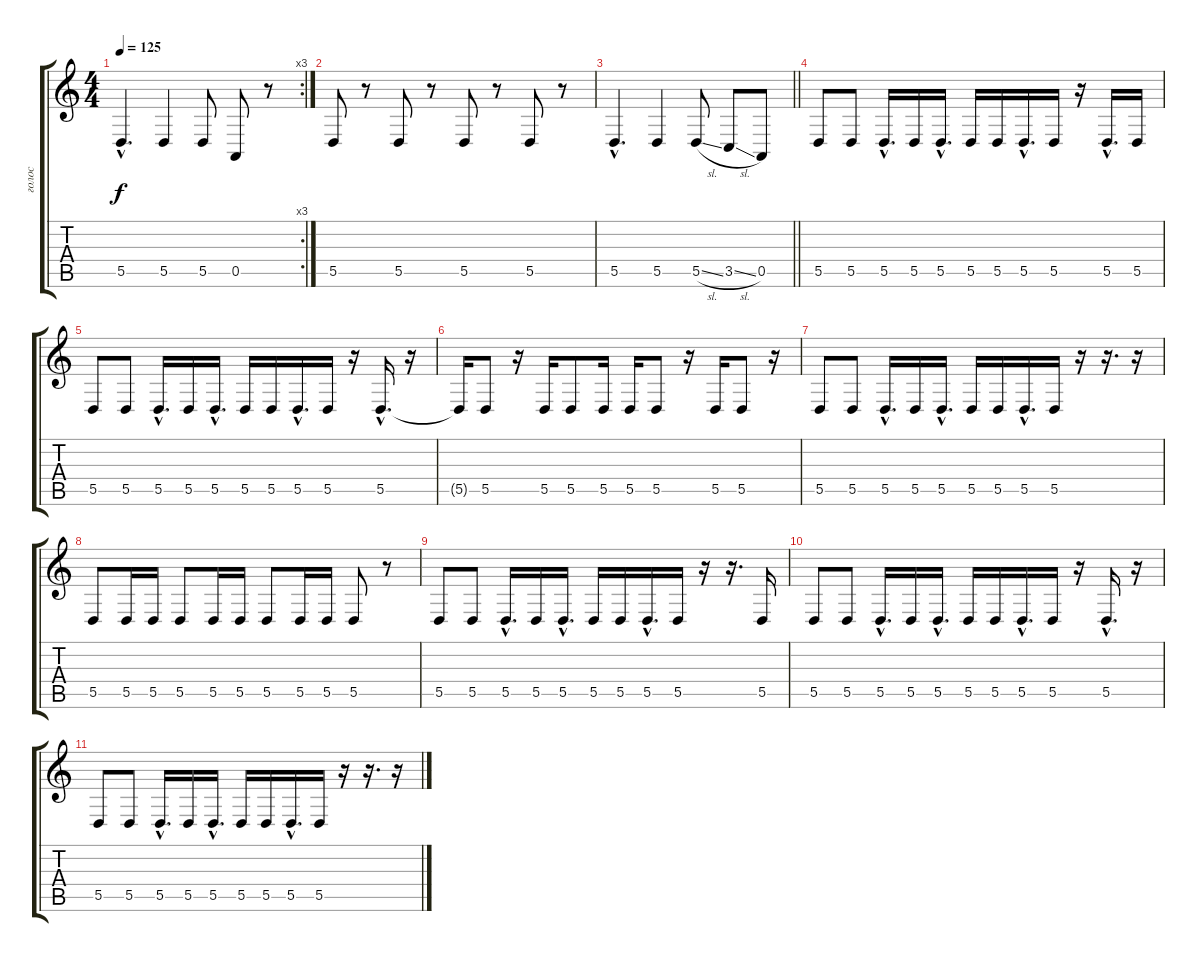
\track ("голос" "голос") {instrument tuba}
\staff {score tabs}
\tuning (E4 B3 G3 D3 A2 E2) {hide}
\rc 3
\ts (4 4)
\tempo 125
\clef g2
\ks c
5.5{hac}.4{d dy f} 5.5.4 5.5.8 0.5.8 r.8 |
5.5.8 r.8 5.5.8 r.8 5.5.8 r.8 5.5.8 r.8 |
\barLineRight lightlight
5.5{hac}.4{d} 5.5.4 5.5{sl}.8 3.5{sl}.8 0.5.8 |
5.5.8 5.5.8 5.5{hac}.16{d} 5.5.16 5.5{hac}.16{d} 5.5.16 5.5.16 5.5{hac}.16{d} 5.5.16 r.16 5.5{hac}.16{d} 5.5.16 |
5.5.8 5.5.8 5.5{hac}.16{d} 5.5.16 5.5{hac}.16{d} 5.5.16 5.5.16 5.5{hac}.16{d} 5.5.16 r.16 5.5{hac}.16{d} r.16 |
5.5{t}.16 5.5.8 r.16 5.5.16 5.5.8 5.5.16 5.5.16 5.5.8 r.16 5.5.16 5.5.8 r.16 |
5.5.8 5.5.8 5.5{hac}.16{d} 5.5.16 5.5{hac}.16{d} 5.5.16 5.5.16 5.5{hac}.16{d} 5.5.16 r.16 r.16{d} r.16 |
5.5.8 5.5.16 5.5.16 5.5.8 5.5.16 5.5.16 5.5.8 5.5.16 5.5.16 5.5.8 r.8 |
5.5.8 5.5.8 5.5{hac}.16{d} 5.5.16 5.5{hac}.16{d} 5.5.16 5.5.16 5.5{hac}.16{d} 5.5.16 r.16 r.16{d} 5.5.16 |
5.5.8 5.5.8 5.5{hac}.16{d} 5.5.16 5.5{hac}.16{d} 5.5.16 5.5.16 5.5{hac}.16{d} 5.5.16 r.16 5.5{hac}.16{d} r.16 |
5.5.8 5.5.8 5.5{hac}.16{d} 5.5.16 5.5{hac}.16{d} 5.5.16 5.5.16 5.5{hac}.16{d} 5.5.16 r.16 r.16{d} r.16
